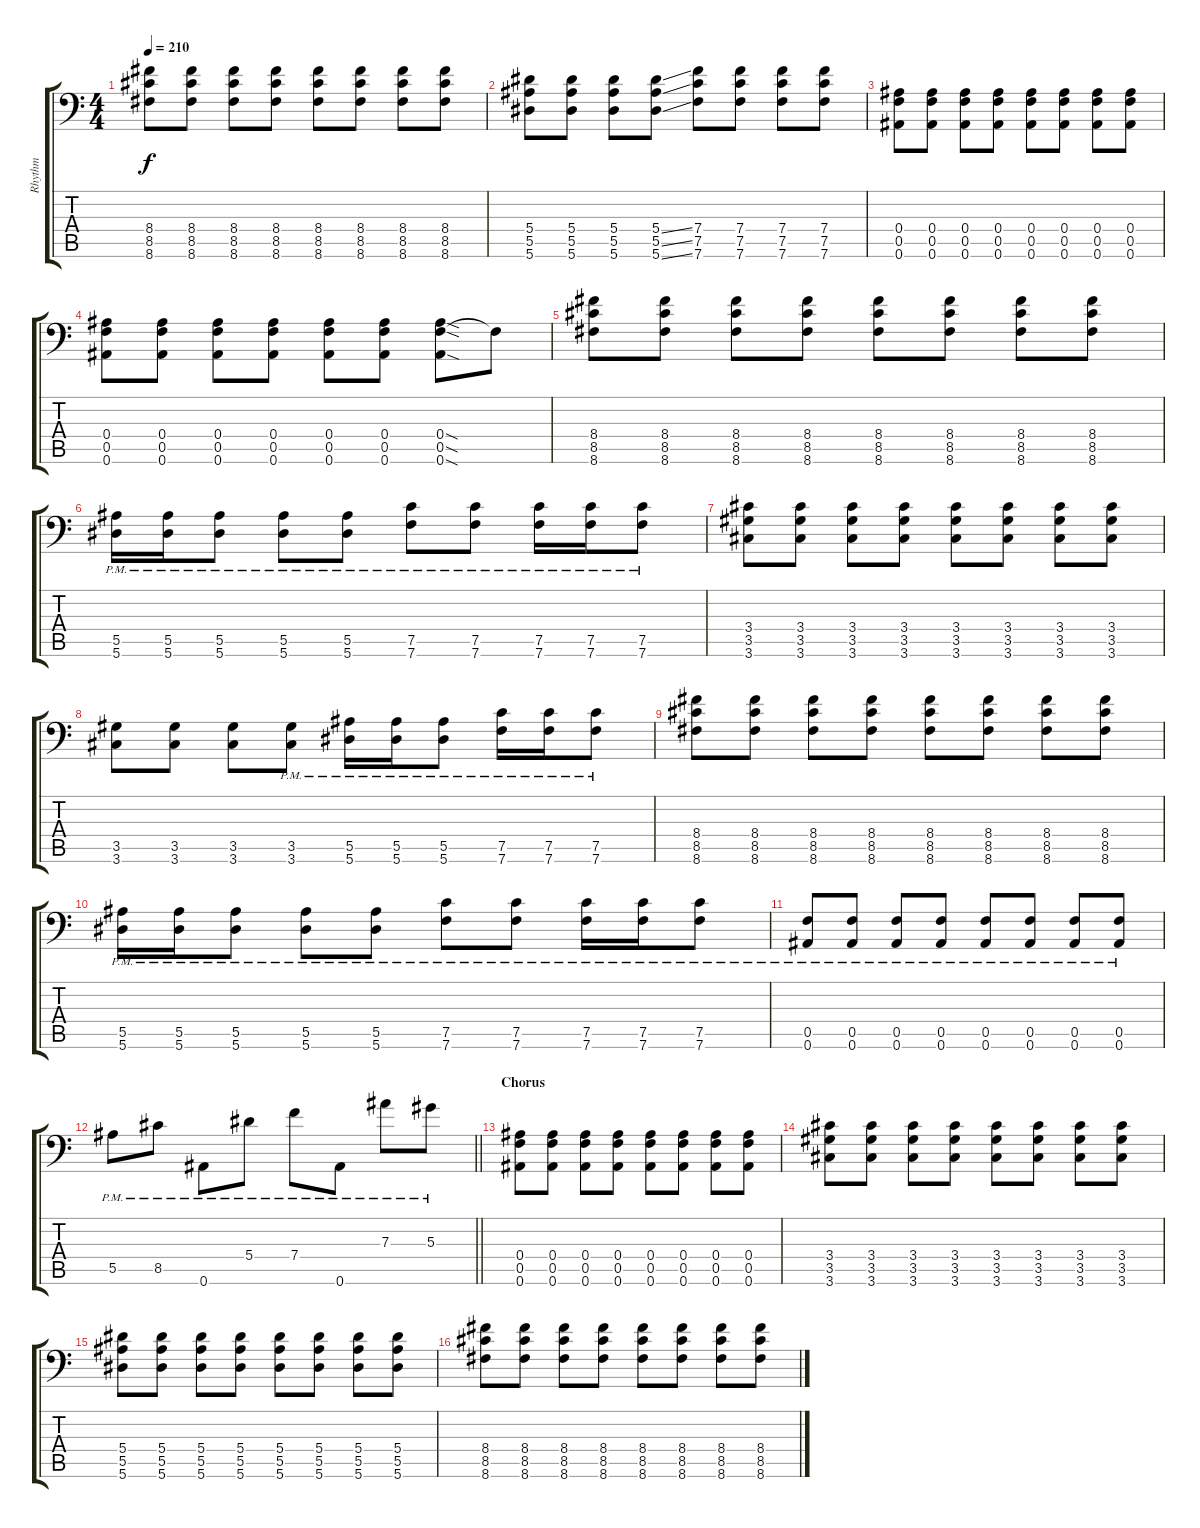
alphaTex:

\track ("Rhythm" "Rhythm") {instrument overdrivenguitar}
\staff {score tabs}
\tuning (C4 G3 Eb3 Bb2 F2 Bb1) {hide}
\ts (4 4)
\tempo 210
\clef f4
\ks c
(8.4 8.5 8.6).8{dy f} (8.4 8.5 8.6).8 (8.4 8.5 8.6).8 (8.4 8.5 8.6).8 (8.4 8.5 8.6).8 (8.4 8.5 8.6).8 (8.4 8.5 8.6).8 (8.4 8.5 8.6).8 |
(5.4 5.5 5.6).8 (5.4 5.5 5.6).8 (5.4 5.5 5.6).8 (5.4{ss} 5.5{ss} 5.6{ss}).8 (7.4 7.5 7.6).8 (7.4 7.5 7.6).8 (7.4 7.5 7.6).8 (7.4 7.5 7.6).8 |
(0.4 0.5 0.6).8 (0.4 0.5 0.6).8 (0.4 0.5 0.6).8 (0.4 0.5 0.6).8 (0.4 0.5 0.6).8 (0.4 0.5 0.6).8 (0.4 0.5 0.6).8 (0.4 0.5 0.6).8 |
(0.4 0.5 0.6).8 (0.4 0.5 0.6).8 (0.4 0.5 0.6).8 (0.4 0.5 0.6).8 (0.4 0.5 0.6).8 (0.4 0.5 0.6).8 (0.4{sod} 0.5{sod} 0.6{sod}).8 0.5{t}.8 |
(8.4 8.5 8.6).8 (8.4 8.5 8.6).8 (8.4 8.5 8.6).8 (8.4 8.5 8.6).8 (8.4 8.5 8.6).8 (8.4 8.5 8.6).8 (8.4 8.5 8.6).8 (8.4 8.5 8.6).8 |
(5.5{pm} 5.6{pm}).16 (5.5{pm} 5.6{pm}).16 (5.5{pm} 5.6{pm}).8 (5.5{pm} 5.6{pm}).8 (5.5{pm} 5.6{pm}).8 (7.5{pm} 7.6{pm}).8 (7.5{pm} 7.6{pm}).8 (7.5{pm} 7.6{pm}).16 (7.5{pm} 7.6{pm}).16 (7.5{pm} 7.6{pm}).8 |
(3.4 3.5 3.6).8 (3.4 3.5 3.6).8 (3.4 3.5 3.6).8 (3.4 3.5 3.6).8 (3.4 3.5 3.6).8 (3.4 3.5 3.6).8 (3.4 3.5 3.6).8 (3.4 3.5 3.6).8 |
(3.5 3.6).8 (3.5 3.6).8 (3.5 3.6).8 (3.5{pm} 3.6{pm}).8 (5.5{pm} 5.6{pm}).16 (5.5{pm} 5.6{pm}).16 (5.5{pm} 5.6{pm}).8 (7.5{pm} 7.6{pm}).16 (7.5{pm} 7.6{pm}).16 (7.5{pm} 7.6{pm}).8 |
(8.4 8.5 8.6).8 (8.4 8.5 8.6).8 (8.4 8.5 8.6).8 (8.4 8.5 8.6).8 (8.4 8.5 8.6).8 (8.4 8.5 8.6).8 (8.4 8.5 8.6).8 (8.4 8.5 8.6).8 |
(5.5{pm} 5.6{pm}).16 (5.5{pm} 5.6{pm}).16 (5.5{pm} 5.6{pm}).8 (5.5{pm} 5.6{pm}).8 (5.5{pm} 5.6{pm}).8 (7.5{pm} 7.6{pm}).8 (7.5{pm} 7.6{pm}).8 (7.5{pm} 7.6{pm}).16 (7.5{pm} 7.6{pm}).16 (7.5{pm} 7.6{pm}).8 |
(0.5{pm} 0.6{pm}).8 (0.5{pm} 0.6{pm}).8 (0.5{pm} 0.6{pm}).8 (0.5{pm} 0.6{pm}).8 (0.5{pm} 0.6{pm}).8 (0.5{pm} 0.6{pm}).8 (0.5{pm} 0.6{pm}).8 (0.5{pm} 0.6{pm}).8 |
\barLineRight lightlight
5.5{pm}.8 8.5{pm}.8 0.6{pm}.8 5.4{pm}.8 7.4{pm}.8 0.6{pm}.8 7.3{pm}.8 5.3{pm}.8 |
\section ("" "Chorus")
(0.4 0.5 0.6).8{balance 8} (0.4 0.5 0.6).8 (0.4 0.5 0.6).8 (0.4 0.5 0.6).8 (0.4 0.5 0.6).8 (0.4 0.5 0.6).8 (0.4 0.5 0.6).8 (0.4 0.5 0.6).8 |
(3.4 3.5 3.6).8 (3.4 3.5 3.6).8 (3.4 3.5 3.6).8 (3.4 3.5 3.6).8 (3.4 3.5 3.6).8 (3.4 3.5 3.6).8 (3.4 3.5 3.6).8 (3.4 3.5 3.6).8 |
(5.4 5.5 5.6).8 (5.4 5.5 5.6).8 (5.4 5.5 5.6).8 (5.4 5.5 5.6).8 (5.4 5.5 5.6).8 (5.4 5.5 5.6).8 (5.4 5.5 5.6).8 (5.4 5.5 5.6).8 |
(8.4 8.5 8.6).8 (8.4 8.5 8.6).8 (8.4 8.5 8.6).8 (8.4 8.5 8.6).8 (8.4 8.5 8.6).8 (8.4 8.5 8.6).8 (8.4 8.5 8.6).8 (8.4 8.5 8.6).8
